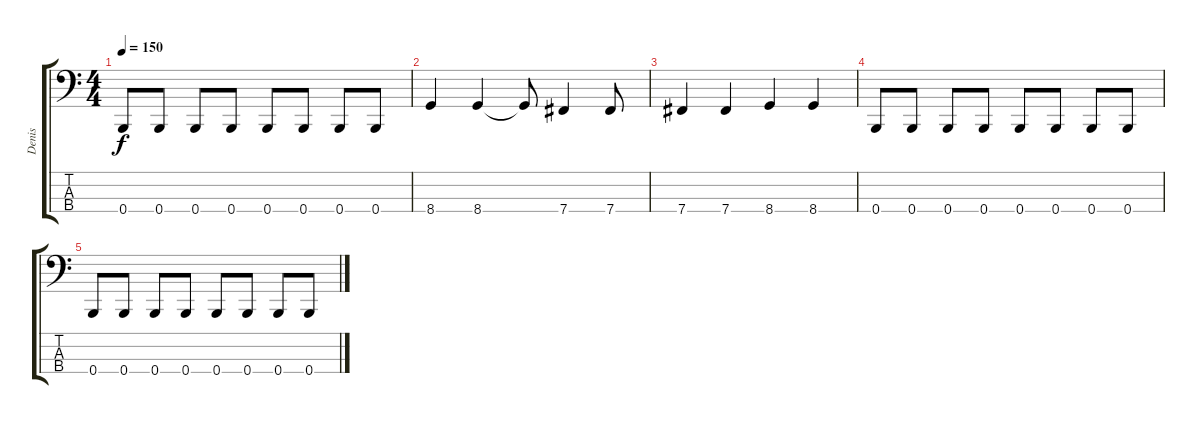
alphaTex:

\track ("Denis" "Denis") {instrument electricbasspick}
\staff {score tabs}
\tuning (E2 B1 Gb1 B0) {hide}
\ts (4 4)
\tempo 150
\clef f4
\ks c
0.4.8{dy f} 0.4.8 0.4.8 0.4.8 0.4.8 0.4.8 0.4.8 0.4.8 |
8.4.4 8.4.4 8.4{t}.8 7.4.4 7.4.8 |
7.4.4 7.4.4 8.4.4 8.4.4 |
0.4.8 0.4.8 0.4.8 0.4.8 0.4.8 0.4.8 0.4.8 0.4.8 |
0.4.8 0.4.8 0.4.8 0.4.8 0.4.8 0.4.8 0.4.8 0.4.8
